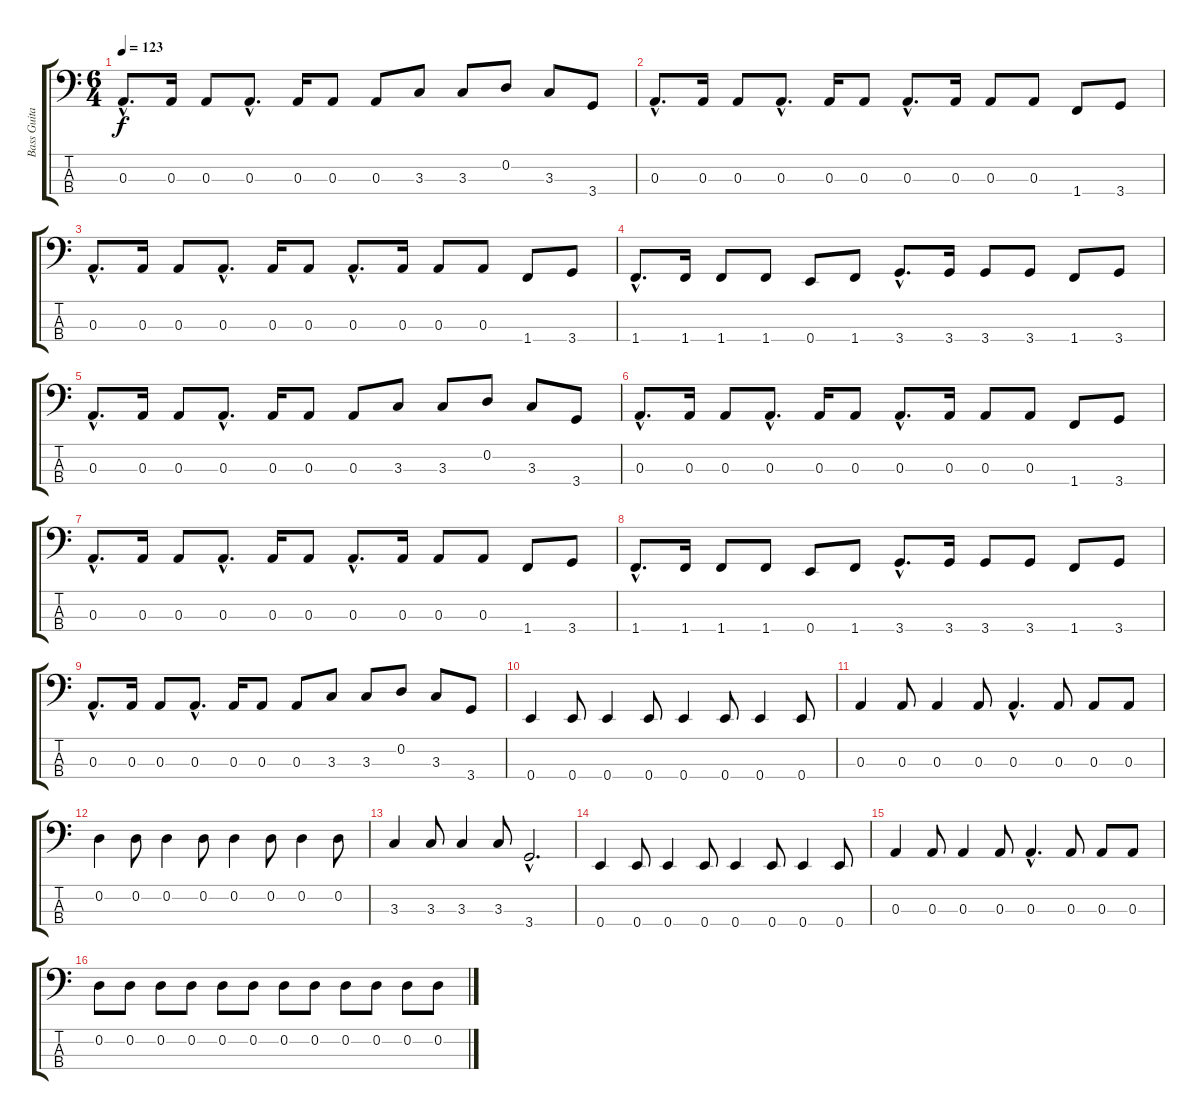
\track ("Bass Guitar" "Bass Guita") {instrument electricbassfinger}
\staff {score tabs}
\tuning (G2 D2 A1 E1) {hide}
\ts (6 4)
\tempo 123
\clef f4
\ks c
0.3{hac}.8{d dy f} 0.3.16 0.3.8 0.3{hac}.8{d} 0.3.16 0.3.8 0.3.8 3.3.8 3.3.8 0.2.8 3.3.8 3.4.8 |
0.3{hac}.8{d} 0.3.16 0.3.8 0.3{hac}.8{d} 0.3.16 0.3.8 0.3{hac}.8{d} 0.3.16 0.3.8 0.3.8 1.4.8 3.4.8 |
0.3{hac}.8{d} 0.3.16 0.3.8 0.3{hac}.8{d} 0.3.16 0.3.8 0.3{hac}.8{d} 0.3.16 0.3.8 0.3.8 1.4.8 3.4.8 |
1.4{hac}.8{d} 1.4.16 1.4.8 1.4.8 0.4.8 1.4.8 3.4{hac}.8{d} 3.4.16 3.4.8 3.4.8 1.4.8 3.4.8 |
0.3{hac}.8{d} 0.3.16 0.3.8 0.3{hac}.8{d} 0.3.16 0.3.8 0.3.8 3.3.8 3.3.8 0.2.8 3.3.8 3.4.8 |
0.3{hac}.8{d} 0.3.16 0.3.8 0.3{hac}.8{d} 0.3.16 0.3.8 0.3{hac}.8{d} 0.3.16 0.3.8 0.3.8 1.4.8 3.4.8 |
0.3{hac}.8{d} 0.3.16 0.3.8 0.3{hac}.8{d} 0.3.16 0.3.8 0.3{hac}.8{d} 0.3.16 0.3.8 0.3.8 1.4.8 3.4.8 |
1.4{hac}.8{d} 1.4.16 1.4.8 1.4.8 0.4.8 1.4.8 3.4{hac}.8{d} 3.4.16 3.4.8 3.4.8 1.4.8 3.4.8 |
0.3{hac}.8{d} 0.3.16 0.3.8 0.3{hac}.8{d} 0.3.16 0.3.8 0.3.8 3.3.8 3.3.8 0.2.8 3.3.8 3.4.8 |
0.4.4 0.4.8 0.4.4 0.4.8 0.4.4 0.4.8 0.4.4 0.4.8 |
0.3.4 0.3.8 0.3.4 0.3.8 0.3{hac}.4{d} 0.3.8 0.3.8 0.3.8 |
0.2.4 0.2.8 0.2.4 0.2.8 0.2.4 0.2.8 0.2.4 0.2.8 |
3.3.4 3.3.8 3.3.4 3.3.8 3.4{hac}.2{d} |
0.4.4 0.4.8 0.4.4 0.4.8 0.4.4 0.4.8 0.4.4 0.4.8 |
0.3.4 0.3.8 0.3.4 0.3.8 0.3{hac}.4{d} 0.3.8 0.3.8 0.3.8 |
0.2.8 0.2.8 0.2.8 0.2.8 0.2.8 0.2.8 0.2.8 0.2.8 0.2.8 0.2.8 0.2.8 0.2.8
